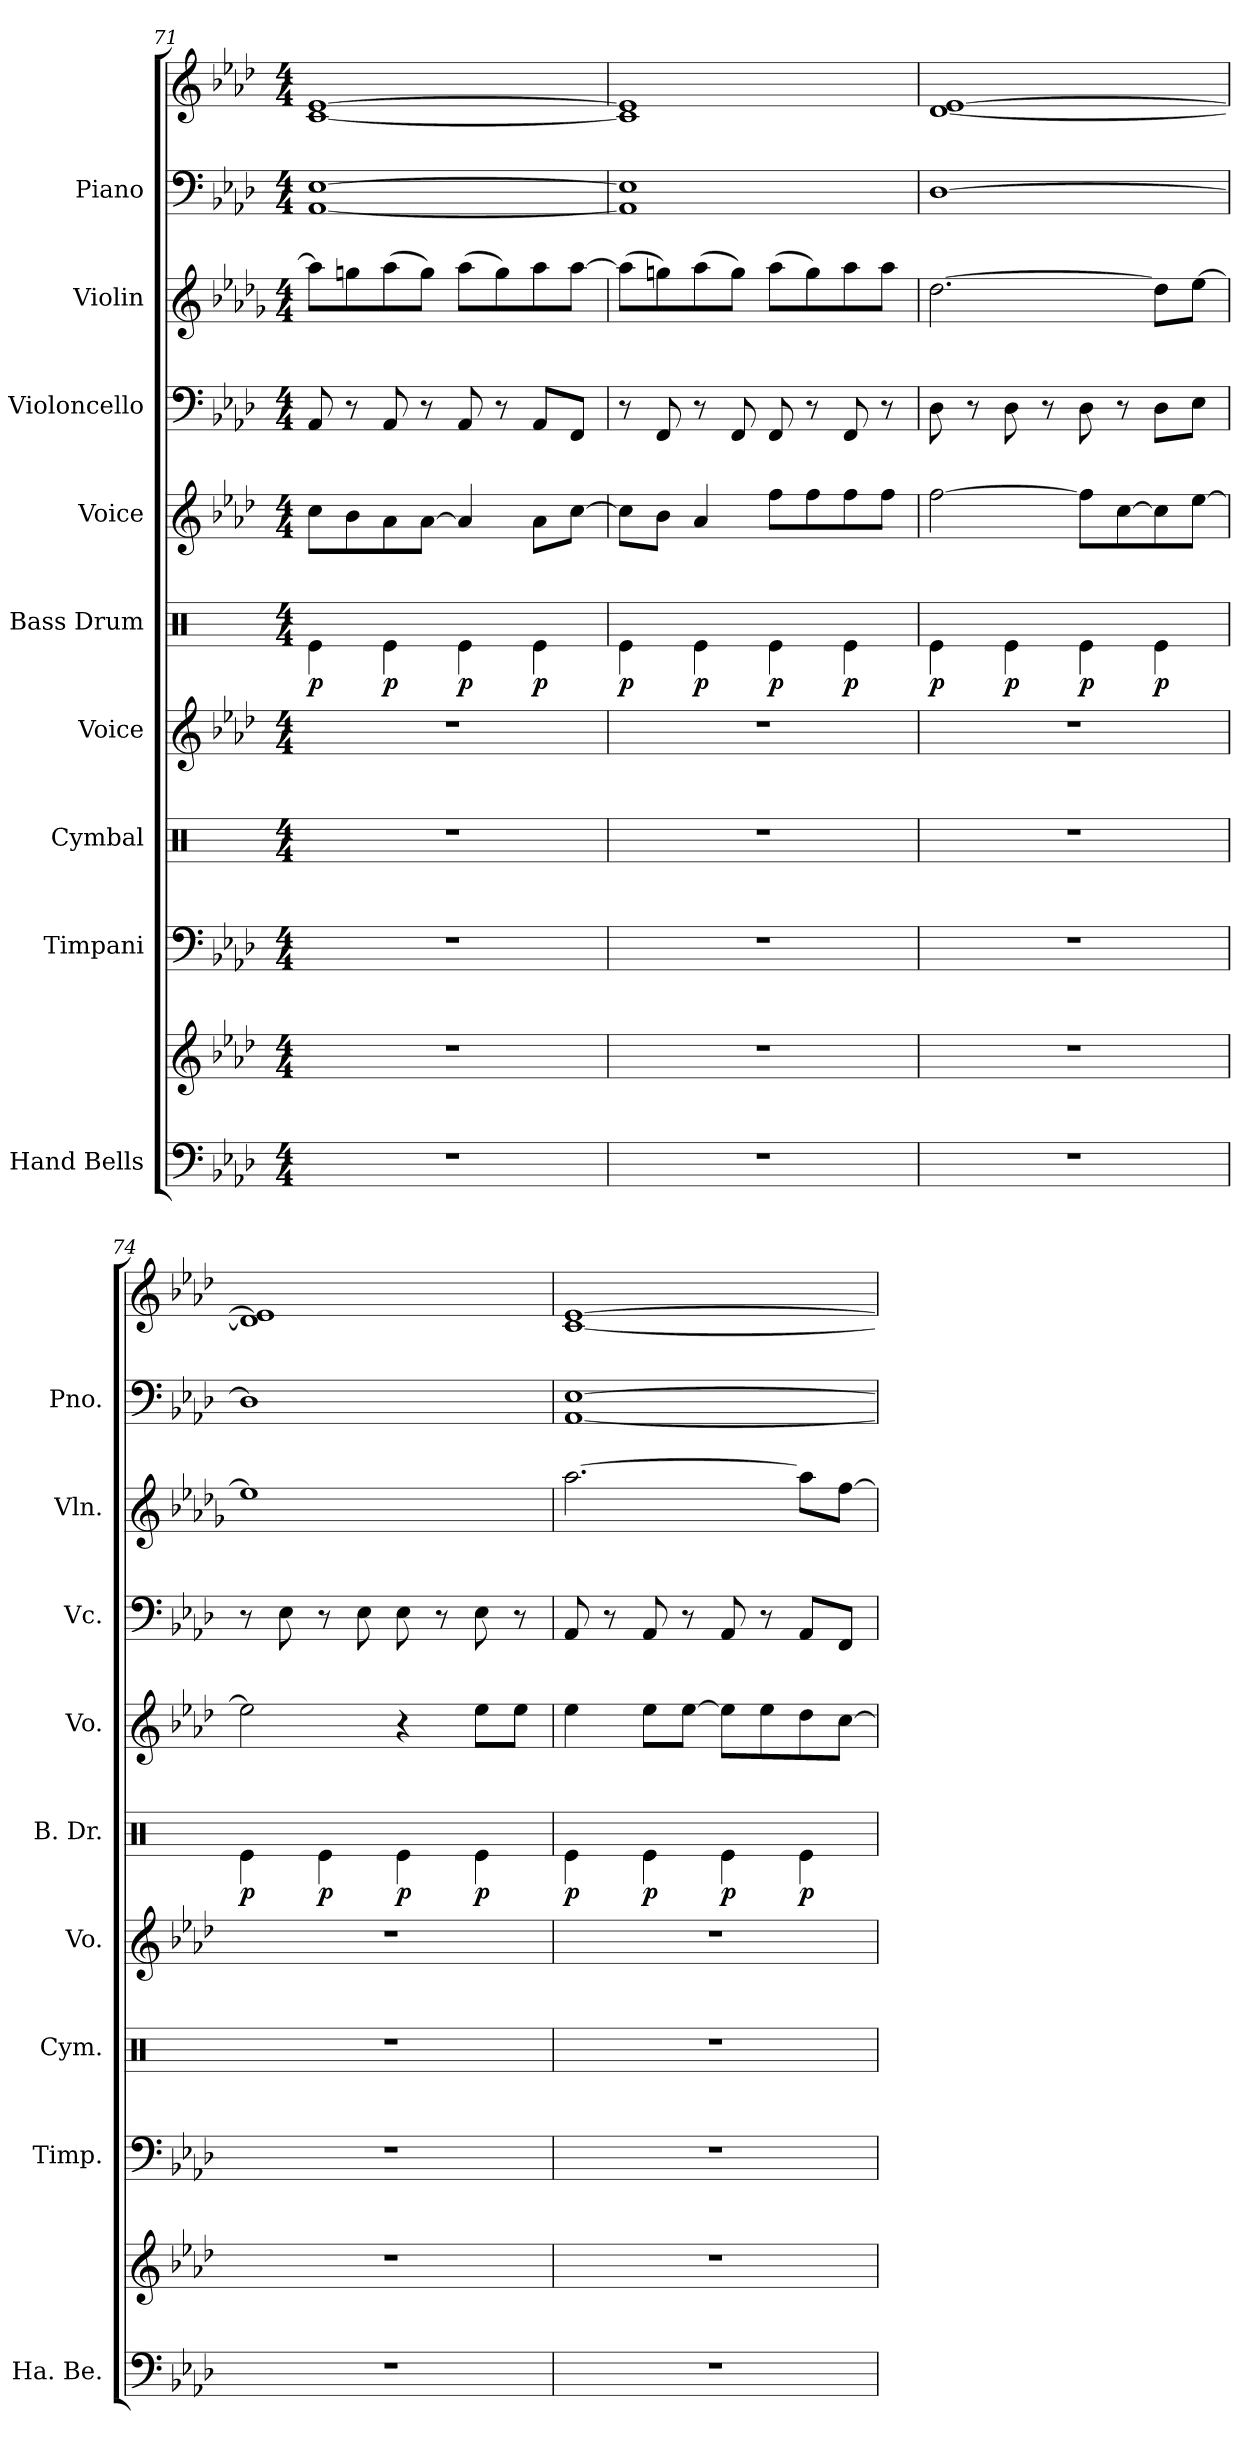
**kern	**kern	**kern	**kern	**kern	**kern	**dynam	**kern	**kern	**kern	**kern	**kern
*part9	*part9	*part8	*part7	*part6	*part5	*part5	*part4	*part3	*part2	*part1	*part1
*staff11	*staff10	*staff9	*staff8	*staff7	*staff6	*staff6	*staff5	*staff4	*staff3	*staff2	*staff1
*I"Hand Bells	*	*I"Timpani	*I"Cymbal	*I"Voice	*I"Bass Drum	*	*I"Voice	*I"Violoncello	*I"Violin	*I"Piano	*
*I'Ha. Be.	*	*I'Timp.	*I'Cym.	*I'Vo.	*I'B. Dr.	*	*I'Vo.	*I'Vc.	*I'Vln.	*I'Pno.	*
*clefF4	*clefG2	*clefF4	*clefX	*clefG2	*clefX	*	*clefG2	*clefF4	*clefG2	*clefF4	*clefG2
*k[b-e-a-d-]	*k[b-e-a-d-]	*k[b-e-a-d-]	*k[]	*k[b-e-a-d-]	*k[]	*	*k[b-e-a-d-]	*k[b-e-a-d-]	*k[b-e-a-d-g-]	*k[b-e-a-d-]	*k[b-e-a-d-]
*M4/4	*M4/4	*M4/4	*M4/4	*M4/4	*M4/4	*	*M4/4	*M4/4	*M4/4	*M4/4	*M4/4
=71	=71	=71	=71	=71	=71	=71	=71	=71	=71	=71	=71
!	!	!	!	!	!	!LO:DY:b	!	!	!	!	!
1r	1r	1r	1r	1r	4Re\	p	8cc\L	8AA-/	8aa-\L]	[1AA- [1E-	[1c [1e-
.	.	.	.	.	.	.	8b-\	8r	8ggn\	.	.
!	!	!	!	!	!	!LO:DY:b	!	!	!	!	!
.	.	.	.	.	4Re\	p	8a-\	8AA-/	(8aa-\	.	.
.	.	.	.	.	.	.	[8a-\J	8r	8gg\J)	.	.
!	!	!	!	!	!	!LO:DY:b	!	!	!	!	!
.	.	.	.	.	4Re\	p	4a-/]	8AA-/	(8aa-\L	.	.
.	.	.	.	.	.	.	.	8r	8gg\)	.	.
!	!	!	!	!	!	!LO:DY:b	!	!	!	!	!
.	.	.	.	.	4Re\	p	8a-\L	8AA-/L	8aa-\	.	.
.	.	.	.	.	.	.	[8cc\J	8FF/J	[8aa-\J	.	.
=72	=72	=72	=72	=72	=72	=72	=72	=72	=72	=72	=72
!	!	!	!	!	!	!LO:DY:b	!	!	!	!	!
1r	1r	1r	1r	1r	4Re\	p	8cc\L]	8r	(8aa-\L]	1AA-] 1E-]	1c] 1e-]
.	.	.	.	.	.	.	8b-\J	8FF/	8ggn\)	.	.
!	!	!	!	!	!	!LO:DY:b	!	!	!	!	!
.	.	.	.	.	4Re\	p	4a-/	8r	(8aa-\	.	.
.	.	.	.	.	.	.	.	8FF/	8gg\J)	.	.
!	!	!	!	!	!	!LO:DY:b	!	!	!	!	!
.	.	.	.	.	4Re\	p	8ff\L	8FF/	(8aa-\L	.	.
.	.	.	.	.	.	.	8ff\	8r	8gg\)	.	.
!	!	!	!	!	!	!LO:DY:b	!	!	!	!	!
.	.	.	.	.	4Re\	p	8ff\	8FF/	8aa-\	.	.
.	.	.	.	.	.	.	8ff\J	8r	8aa-\J	.	.
=73	=73	=73	=73	=73	=73	=73	=73	=73	=73	=73	=73
!	!	!	!	!	!	!LO:DY:b	!	!	!	!	!
1r	1r	1r	1r	1r	4Re\	p	[2ff\	8D-\	[2.dd-\	[1D-	[1d- [1e-
.	.	.	.	.	.	.	.	8r	.	.	.
!	!	!	!	!	!	!LO:DY:b	!	!	!	!	!
.	.	.	.	.	4Re\	p	.	8D-\	.	.	.
.	.	.	.	.	.	.	.	8r	.	.	.
!	!	!	!	!	!	!LO:DY:b	!	!	!	!	!
.	.	.	.	.	4Re\	p	8ff\L]	8D-\	.	.	.
.	.	.	.	.	.	.	[8cc\	8r	.	.	.
!	!	!	!	!	!	!LO:DY:b	!	!	!	!	!
.	.	.	.	.	4Re\	p	8cc\]	8D-\L	8dd-\L]	.	.
.	.	.	.	.	.	.	[8ee-\J	8E-\J	[8ee-\J	.	.
!!LO:PB:g=z
=74	=74	=74	=74	=74	=74	=74	=74	=74	=74	=74	=74
!	!	!	!	!	!	!LO:DY:b	!	!	!	!	!
1r	1r	1r	1r	1r	4Re\	p	2ee-\]	8r	1ee-]	1D-]	1d-] 1e-]
.	.	.	.	.	.	.	.	8E-\	.	.	.
!	!	!	!	!	!	!LO:DY:b	!	!	!	!	!
.	.	.	.	.	4Re\	p	.	8r	.	.	.
.	.	.	.	.	.	.	.	8E-\	.	.	.
!	!	!	!	!	!	!LO:DY:b	!	!	!	!	!
.	.	.	.	.	4Re\	p	4r	8E-\	.	.	.
.	.	.	.	.	.	.	.	8r	.	.	.
!	!	!	!	!	!	!LO:DY:b	!	!	!	!	!
.	.	.	.	.	4Re\	p	8ee-\L	8E-\	.	.	.
.	.	.	.	.	.	.	8ee-\J	8r	.	.	.
=75	=75	=75	=75	=75	=75	=75	=75	=75	=75	=75	=75
!	!	!	!	!	!	!LO:DY:b	!	!	!	!	!
1r	1r	1r	1r	1r	4Re\	p	4ee-\	8AA-/	[2.aa-\	[1AA- [1E-	[1c [1e-
.	.	.	.	.	.	.	.	8r	.	.	.
!	!	!	!	!	!	!LO:DY:b	!	!	!	!	!
.	.	.	.	.	4Re\	p	8ee-\L	8AA-/	.	.	.
.	.	.	.	.	.	.	[8ee-\J	8r	.	.	.
!	!	!	!	!	!	!LO:DY:b	!	!	!	!	!
.	.	.	.	.	4Re\	p	8ee-\L]	8AA-/	.	.	.
.	.	.	.	.	.	.	8ee-\	8r	.	.	.
!	!	!	!	!	!	!LO:DY:b	!	!	!	!	!
.	.	.	.	.	4Re\	p	8dd-\	8AA-/L	8aa-\L]	.	.
.	.	.	.	.	.	.	[8cc\J	8FF/J	[8ff\J	.	.
=	=	=	=	=	=	=	=	=	=	=	=
*-	*-	*-	*-	*-	*-	*-	*-	*-	*-	*-	*-
